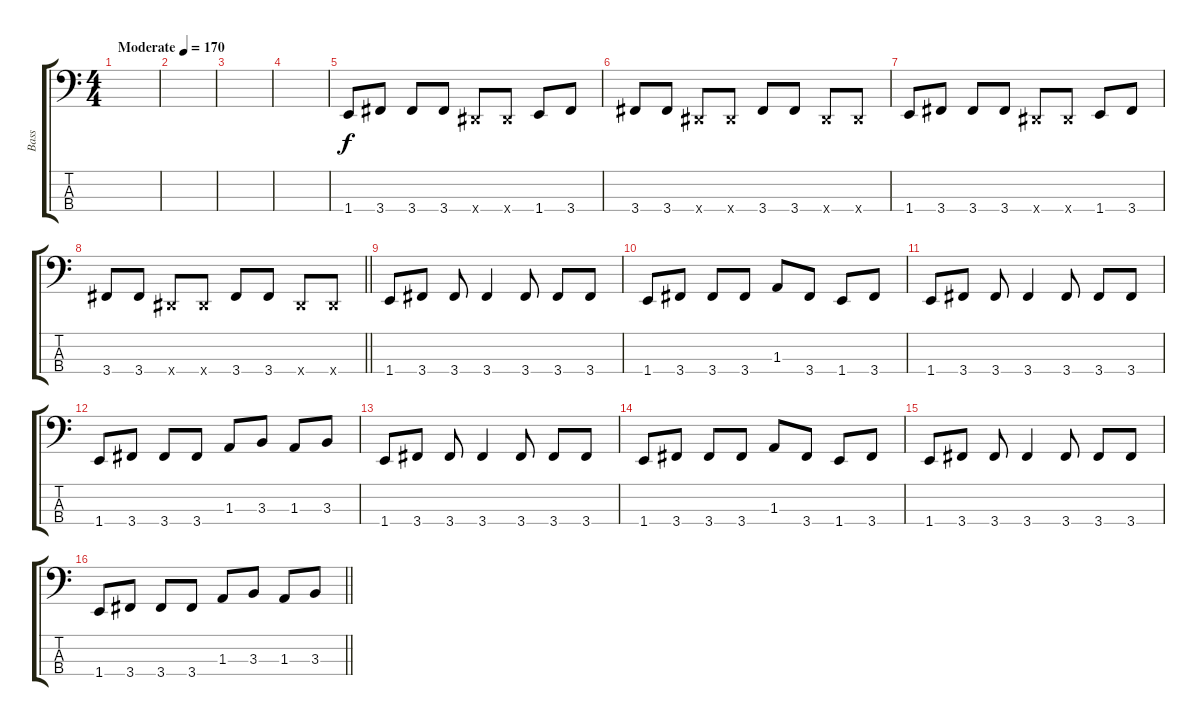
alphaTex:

\track ("Bass" "Bass") {instrument electricbasspick}
\staff {score tabs}
\tuning (Gb2 Db2 Ab1 Eb1) {hide}
\ts (4 4)
\tempo (170 "Moderate")
\clef f4
\ks c
|
|
|
|
1.4.8 3.4.8 3.4.8 3.4.8 0.4{x}.8 0.4{x}.8 1.4.8 3.4.8 |
3.4.8 3.4.8 0.4{x}.8 0.4{x}.8 3.4.8 3.4.8 0.4{x}.8 0.4{x}.8 |
1.4.8 3.4.8 3.4.8 3.4.8 0.4{x}.8 0.4{x}.8 1.4.8 3.4.8 |
\barLineRight lightlight
3.4.8 3.4.8 0.4{x}.8 0.4{x}.8 3.4.8 3.4.8 0.4{x}.8 0.4{x}.8 |
\section ("" "")
1.4.8 3.4.8 3.4.8 3.4.4 3.4.8 3.4.8 3.4.8 |
1.4.8 3.4.8 3.4.8 3.4.8 1.3.8 3.4.8 1.4.8 3.4.8 |
1.4.8 3.4.8 3.4.8 3.4.4 3.4.8 3.4.8 3.4.8 |
1.4.8 3.4.8 3.4.8 3.4.8 1.3.8 3.3.8 1.3.8 3.3.8 |
1.4.8 3.4.8 3.4.8 3.4.4 3.4.8 3.4.8 3.4.8 |
1.4.8 3.4.8 3.4.8 3.4.8 1.3.8 3.4.8 1.4.8 3.4.8 |
1.4.8 3.4.8 3.4.8 3.4.4 3.4.8 3.4.8 3.4.8 |
\barLineRight lightlight
1.4.8 3.4.8 3.4.8 3.4.8 1.3.8 3.3.8 1.3.8 3.3.8
